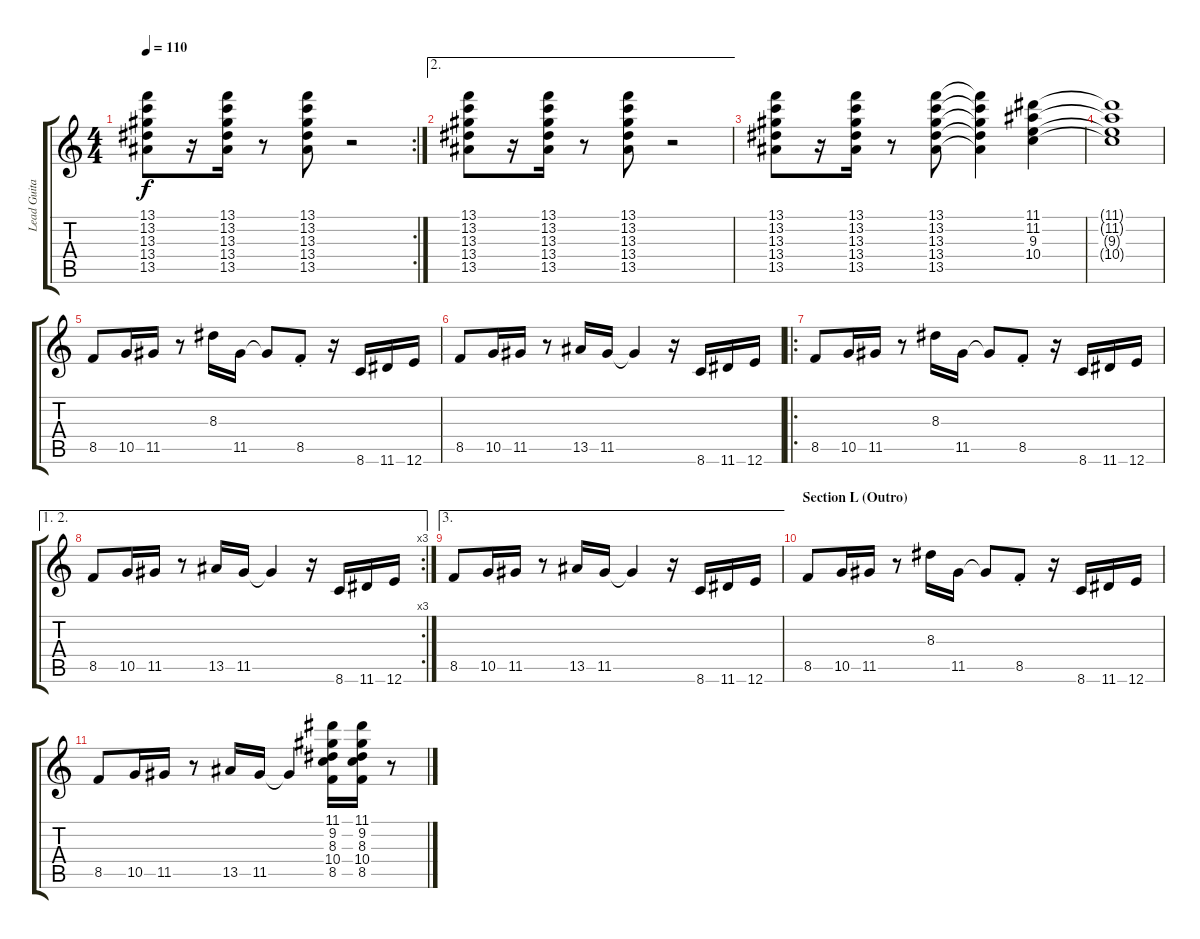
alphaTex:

\track ("Lead Guitar" "Lead Guita") {instrument electricguitarclean}
\staff {score tabs}
\tuning (E4 B3 G3 D3 A2 E2) {hide}
\rc 2
\ts (4 4)
\tempo 110
\clef g2
\ks c
(13.1 13.2 13.3 13.4 13.5).8{dy f} r.16 (13.1 13.2 13.3 13.4 13.5).16 r.8 (13.1 13.2 13.3 13.4 13.5).8 r.2 |
\ae 2
(13.1 13.2 13.3 13.4 13.5).8 r.16 (13.1 13.2 13.3 13.4 13.5).16 r.8 (13.1 13.2 13.3 13.4 13.5).8 r.2 |
(13.1 13.2 13.3 13.4 13.5).8 r.16 (13.1 13.2 13.3 13.4 13.5).16 r.8 (13.1 13.2 13.3 13.4 13.5).8 (13.1{t} 13.2{t} 13.3{t} 13.4{t} 13.5{t}).4 (11.1 11.2 9.3 10.4).4 |
(11.1{t} 11.2{t} 9.3{t} 10.4{t}).1 |
8.5.8 10.5.16 11.5.16 r.8 8.3.16 11.5.16 11.5{t}.8 8.5{st}.8 r.16 8.6.16 11.6.16 12.6.16 |
8.5.8 10.5.16 11.5.16 r.8 13.5.16 11.5.16 11.5{t}.4 r.16 8.6.16 11.6.16 12.6.16 |
\ro
8.5.8 10.5.16 11.5.16 r.8 8.3.16 11.5.16 11.5{t}.8 8.5{st}.8 r.16 8.6.16 11.6.16 12.6.16 |
\ae (1 2)
\rc 3
8.5.8 10.5.16 11.5.16 r.8 13.5.16 11.5.16 11.5{t}.4 r.16 8.6.16 11.6.16 12.6.16 |
\ae 3
8.5.8 10.5.16 11.5.16 r.8 13.5.16 11.5.16 11.5{t}.4 r.16 8.6.16 11.6.16 12.6.16 |
\section ("" "Section L (Outro)")
8.5.8 10.5.16 11.5.16 r.8 8.3.16 11.5.16 11.5{t}.8 8.5{st}.8 r.16 8.6.16 11.6.16 12.6.16 |
8.5.8 10.5.16 11.5.16 r.8 13.5.16 11.5.16 11.5{t}.4 (11.1 9.2 8.3 10.4 8.5).16 (11.1 9.2 8.3 10.4 8.5).16 r.8
